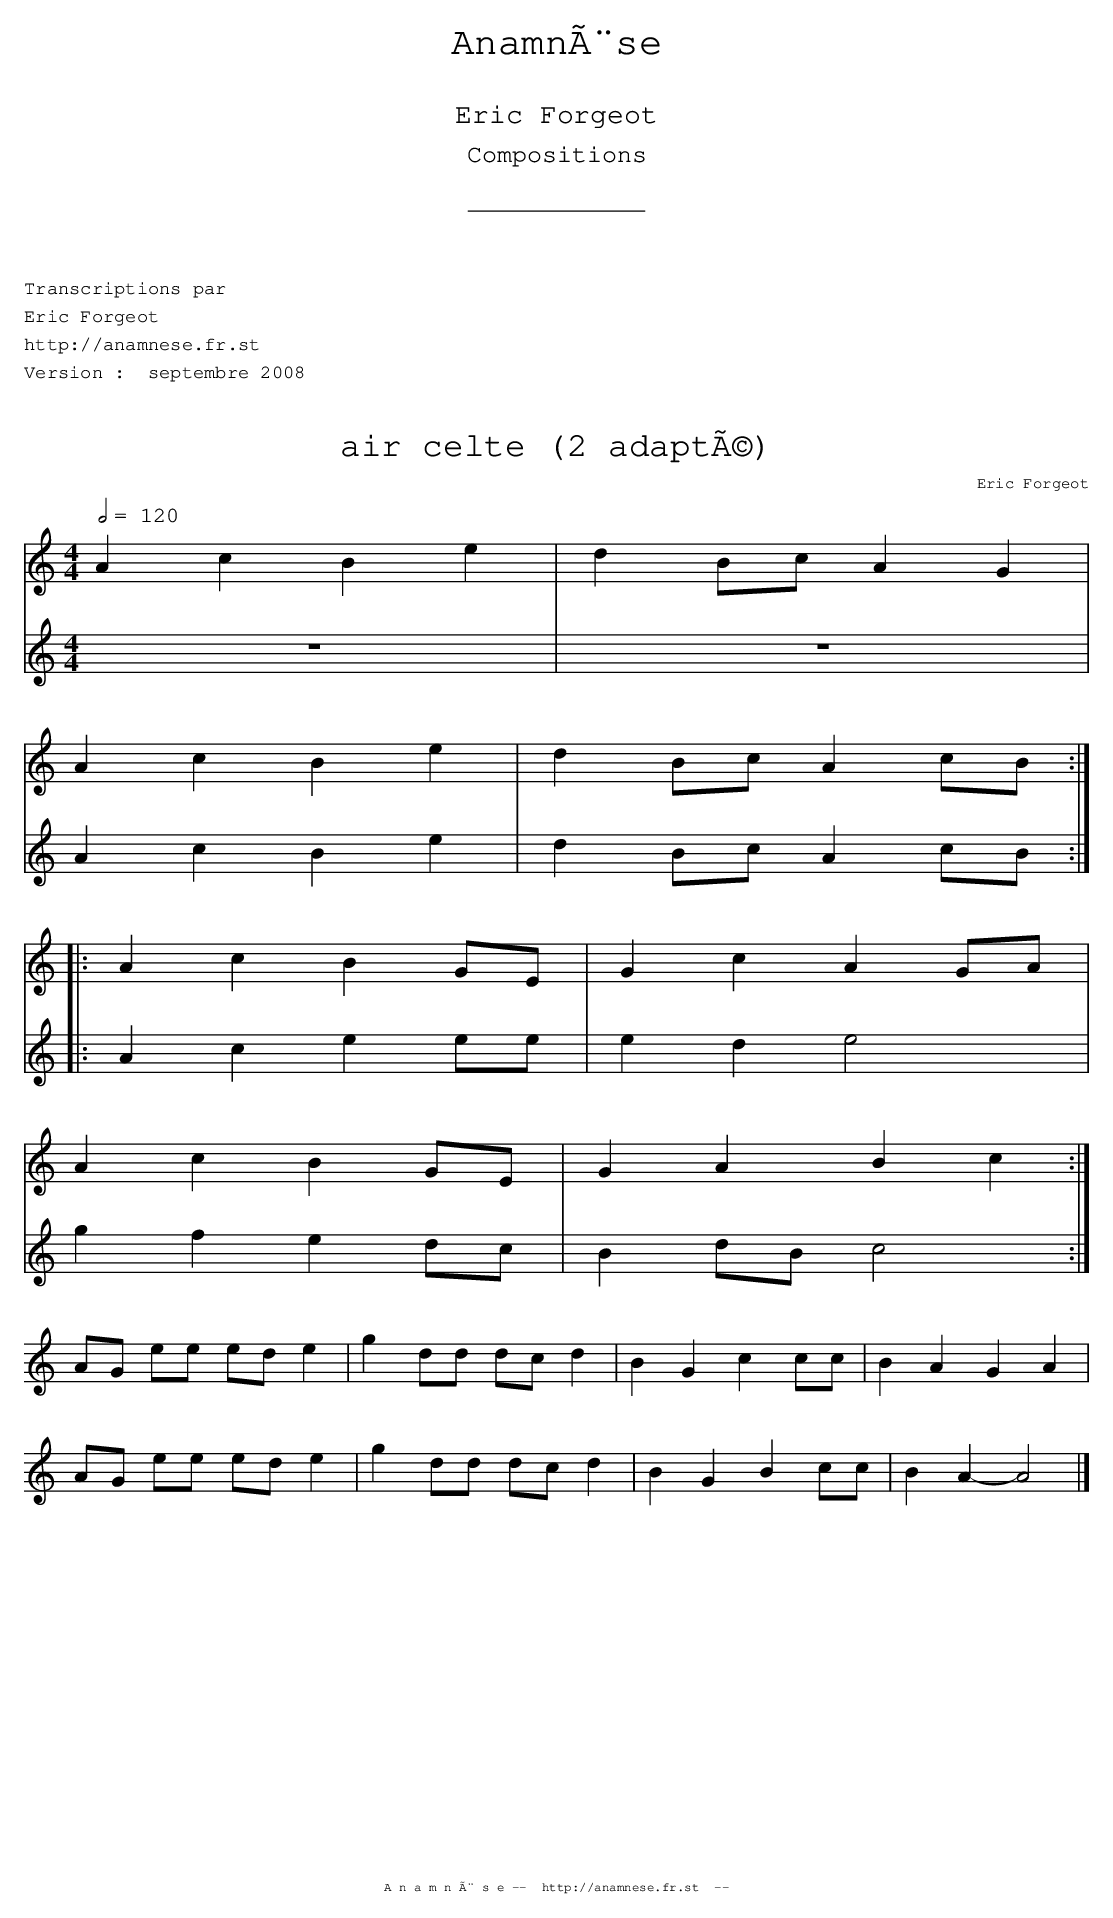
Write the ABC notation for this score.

X:1
T:air celte (2 adapté)
C:Eric Forgeot
M:4/4
L:1/8
Q:1/2=120
K:C
V:1
   A2 c2 B2 e2 | d2 Bc A2 G2 |
   A2 c2 B2 e2 | d2 Bc A2 cB :|
|: A2 c2 B2 GE | G2 c2 A2 GA |
   A2 c2 B2 GE | G2 A2 B2 c2 :|
   AG ee ed e2 | g2 dd dc d2 | B2 G2 c2 cc | B2 A2 G2 A2 |
   AG ee ed e2 | g2 dd dc d2 | B2 G2 B2 cc | B2 A2-A4 |]
V:2
   z8 | z8 |
   A2 c2 B2 e2 | d2 Bc A2 cB :|
|: A2 c2 e2 ee | e2 d2 e4    |
   g2 f2 e2 dc | B2 dB c4    :|
